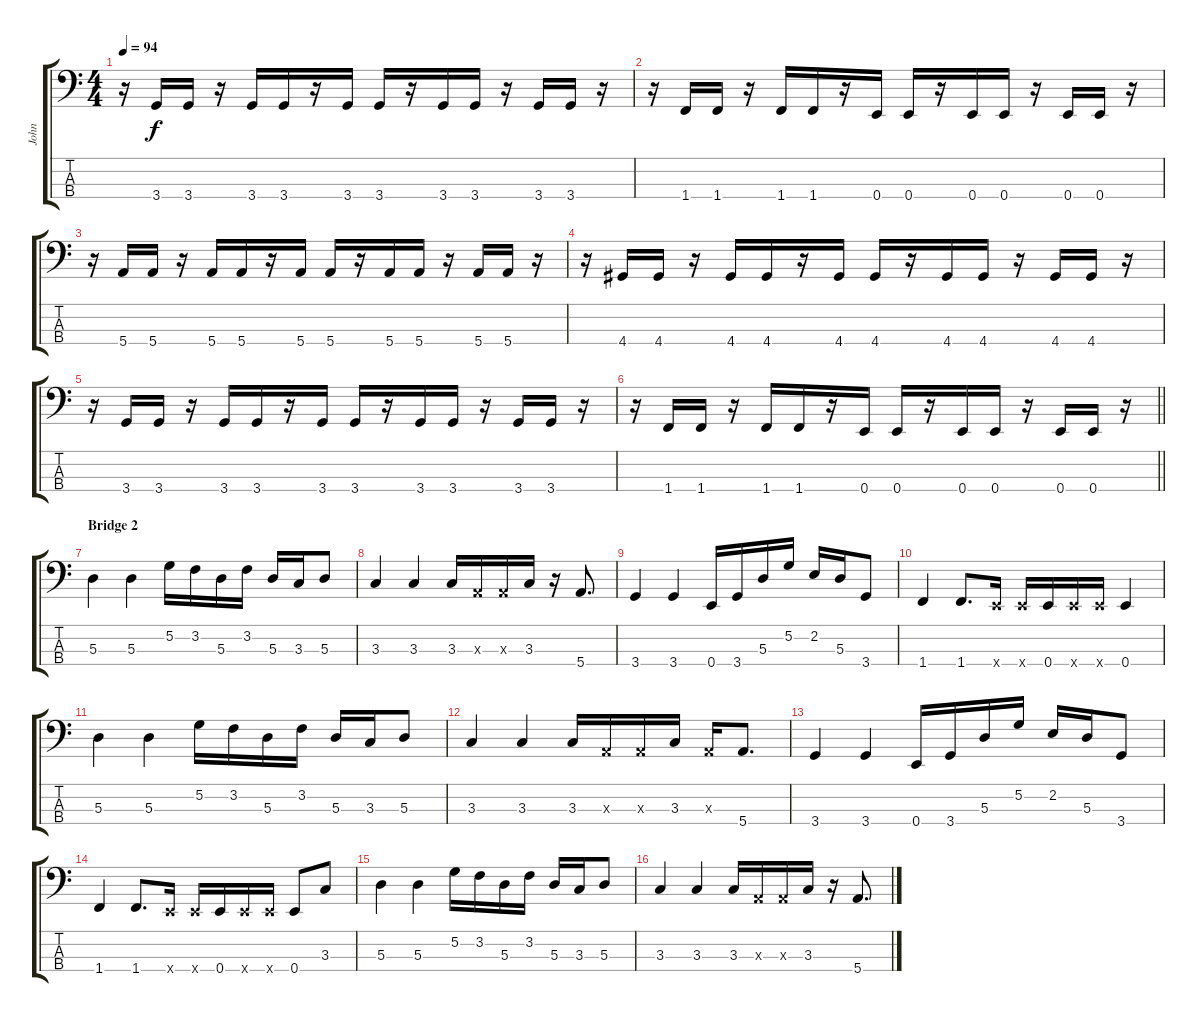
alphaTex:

\track ("John" "John") {instrument electricbassfinger}
\staff {score tabs}
\tuning (G2 D2 A1 E1) {hide}
\ts (4 4)
\tempo 94
\clef f4
\ks c
r.16{dy f} 3.4.16 3.4.16 r.16 3.4.16 3.4.16 r.16 3.4.16 3.4.16 r.16 3.4.16 3.4.16 r.16 3.4.16 3.4.16 r.16 |
r.16 1.4.16 1.4.16 r.16 1.4.16 1.4.16 r.16 0.4.16 0.4.16 r.16 0.4.16 0.4.16 r.16 0.4.16 0.4.16 r.16 |
r.16 5.4.16 5.4.16 r.16 5.4.16 5.4.16 r.16 5.4.16 5.4.16 r.16 5.4.16 5.4.16 r.16 5.4.16 5.4.16 r.16 |
r.16 4.4.16 4.4.16 r.16 4.4.16 4.4.16 r.16 4.4.16 4.4.16 r.16 4.4.16 4.4.16 r.16 4.4.16 4.4.16 r.16 |
r.16 3.4.16 3.4.16 r.16 3.4.16 3.4.16 r.16 3.4.16 3.4.16 r.16 3.4.16 3.4.16 r.16 3.4.16 3.4.16 r.16 |
\barLineRight lightlight
r.16 1.4.16 1.4.16 r.16 1.4.16 1.4.16 r.16 0.4.16 0.4.16 r.16 0.4.16 0.4.16 r.16 0.4.16 0.4.16 r.16 |
\section ("" "Bridge 2")
5.3.4 5.3.4 5.2.16 3.2.16 5.3.16 3.2.16 5.3.16 3.3.16 5.3.8 |
3.3.4 3.3.4 3.3.16 0.3{x}.16 0.3{x}.16 3.3.16 r.16 5.4.8{d} |
3.4.4 3.4.4 0.4.16 3.4.16 5.3.16 5.2.16 2.2.16 5.3.16 3.4.8 |
1.4.4 1.4.8{d} 0.4{x}.16 0.4{x}.16 0.4.16 0.4{x}.16 0.4{x}.16 0.4.4 |
5.3.4 5.3.4 5.2.16 3.2.16 5.3.16 3.2.16 5.3.16 3.3.16 5.3.8 |
3.3.4 3.3.4 3.3.16 0.3{x}.16 0.3{x}.16 3.3.16 0.3{x}.16 5.4.8{d} |
3.4.4 3.4.4 0.4.16 3.4.16 5.3.16 5.2.16 2.2.16 5.3.16 3.4.8 |
1.4.4 1.4.8{d} 0.4{x}.16 0.4{x}.16 0.4.16 0.4{x}.16 0.4{x}.16 0.4.8 3.3.8 |
5.3.4 5.3.4 5.2.16 3.2.16 5.3.16 3.2.16 5.3.16 3.3.16 5.3.8 |
3.3.4 3.3.4 3.3.16 0.3{x}.16 0.3{x}.16 3.3.16 r.16 5.4.8{d}
